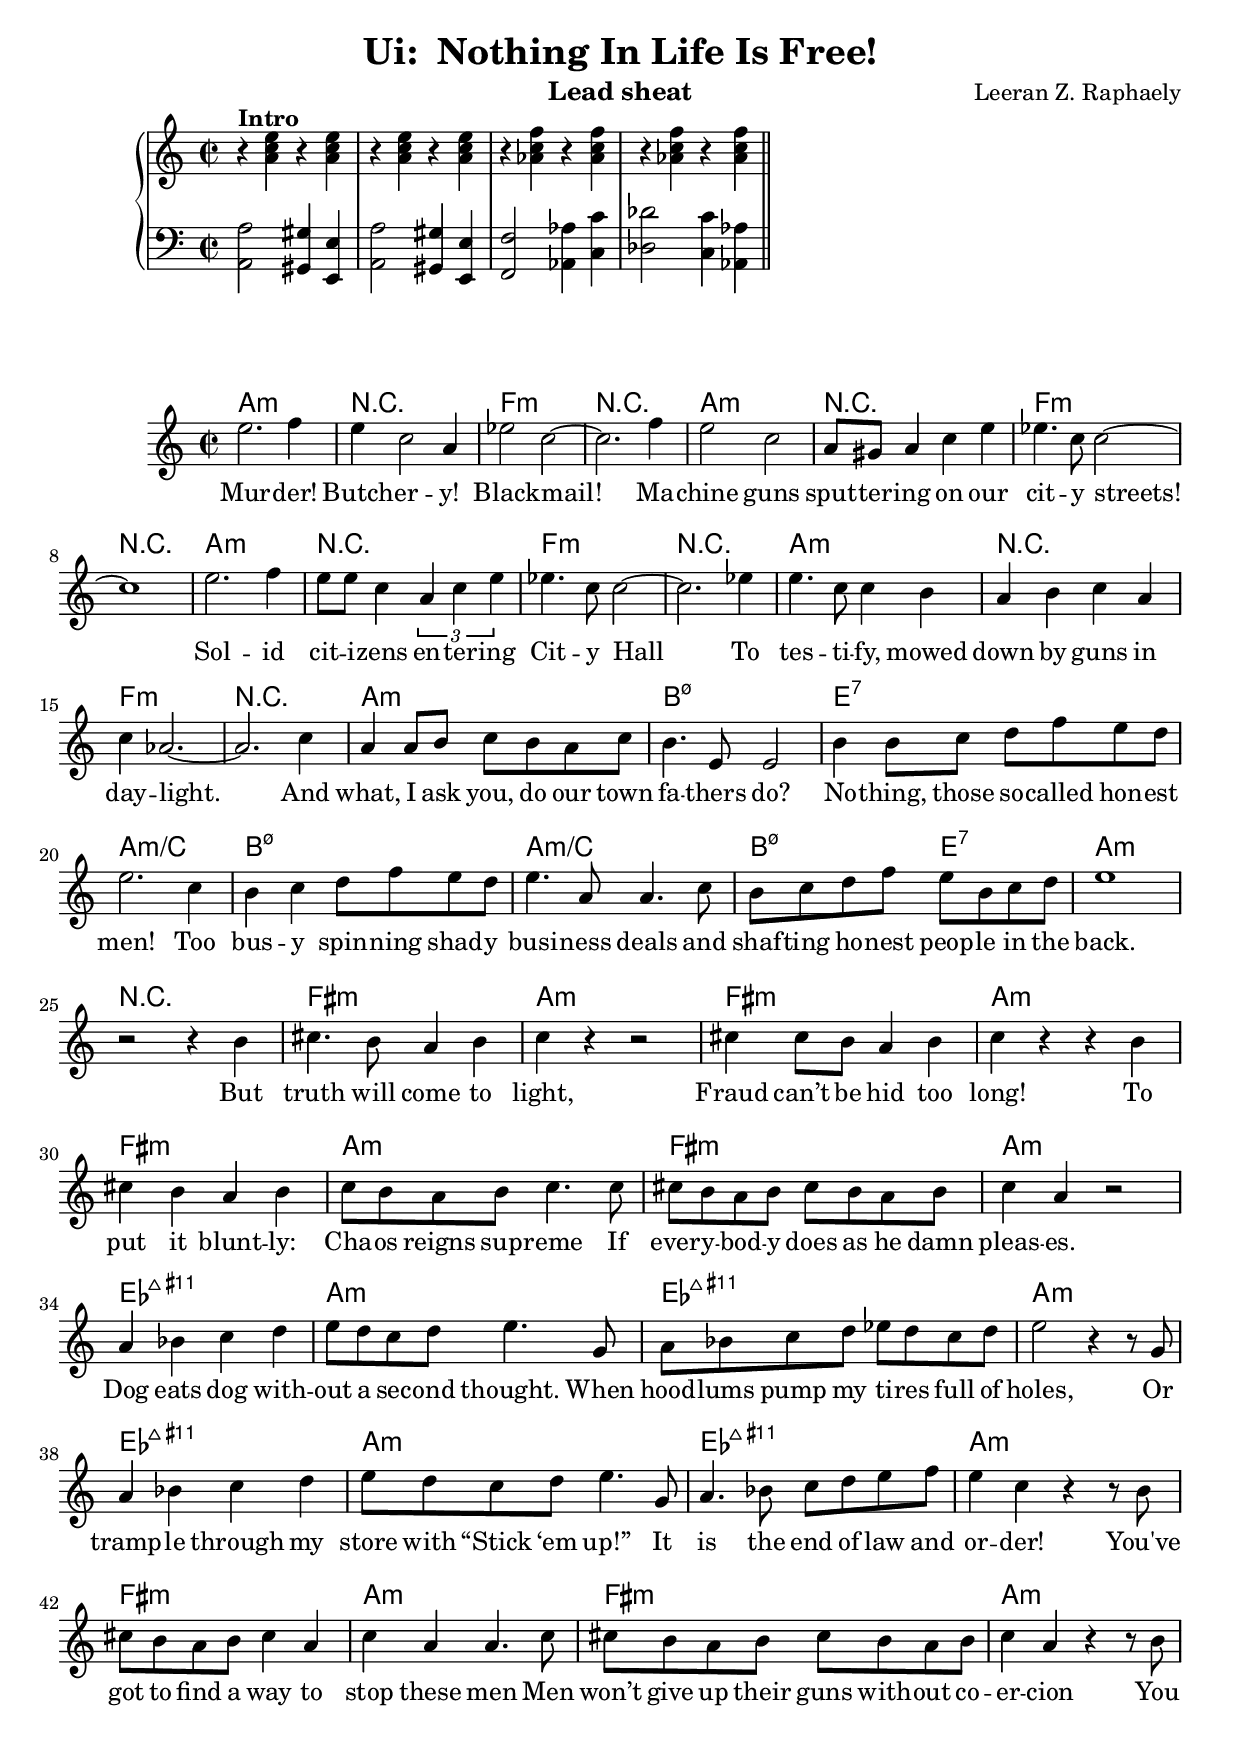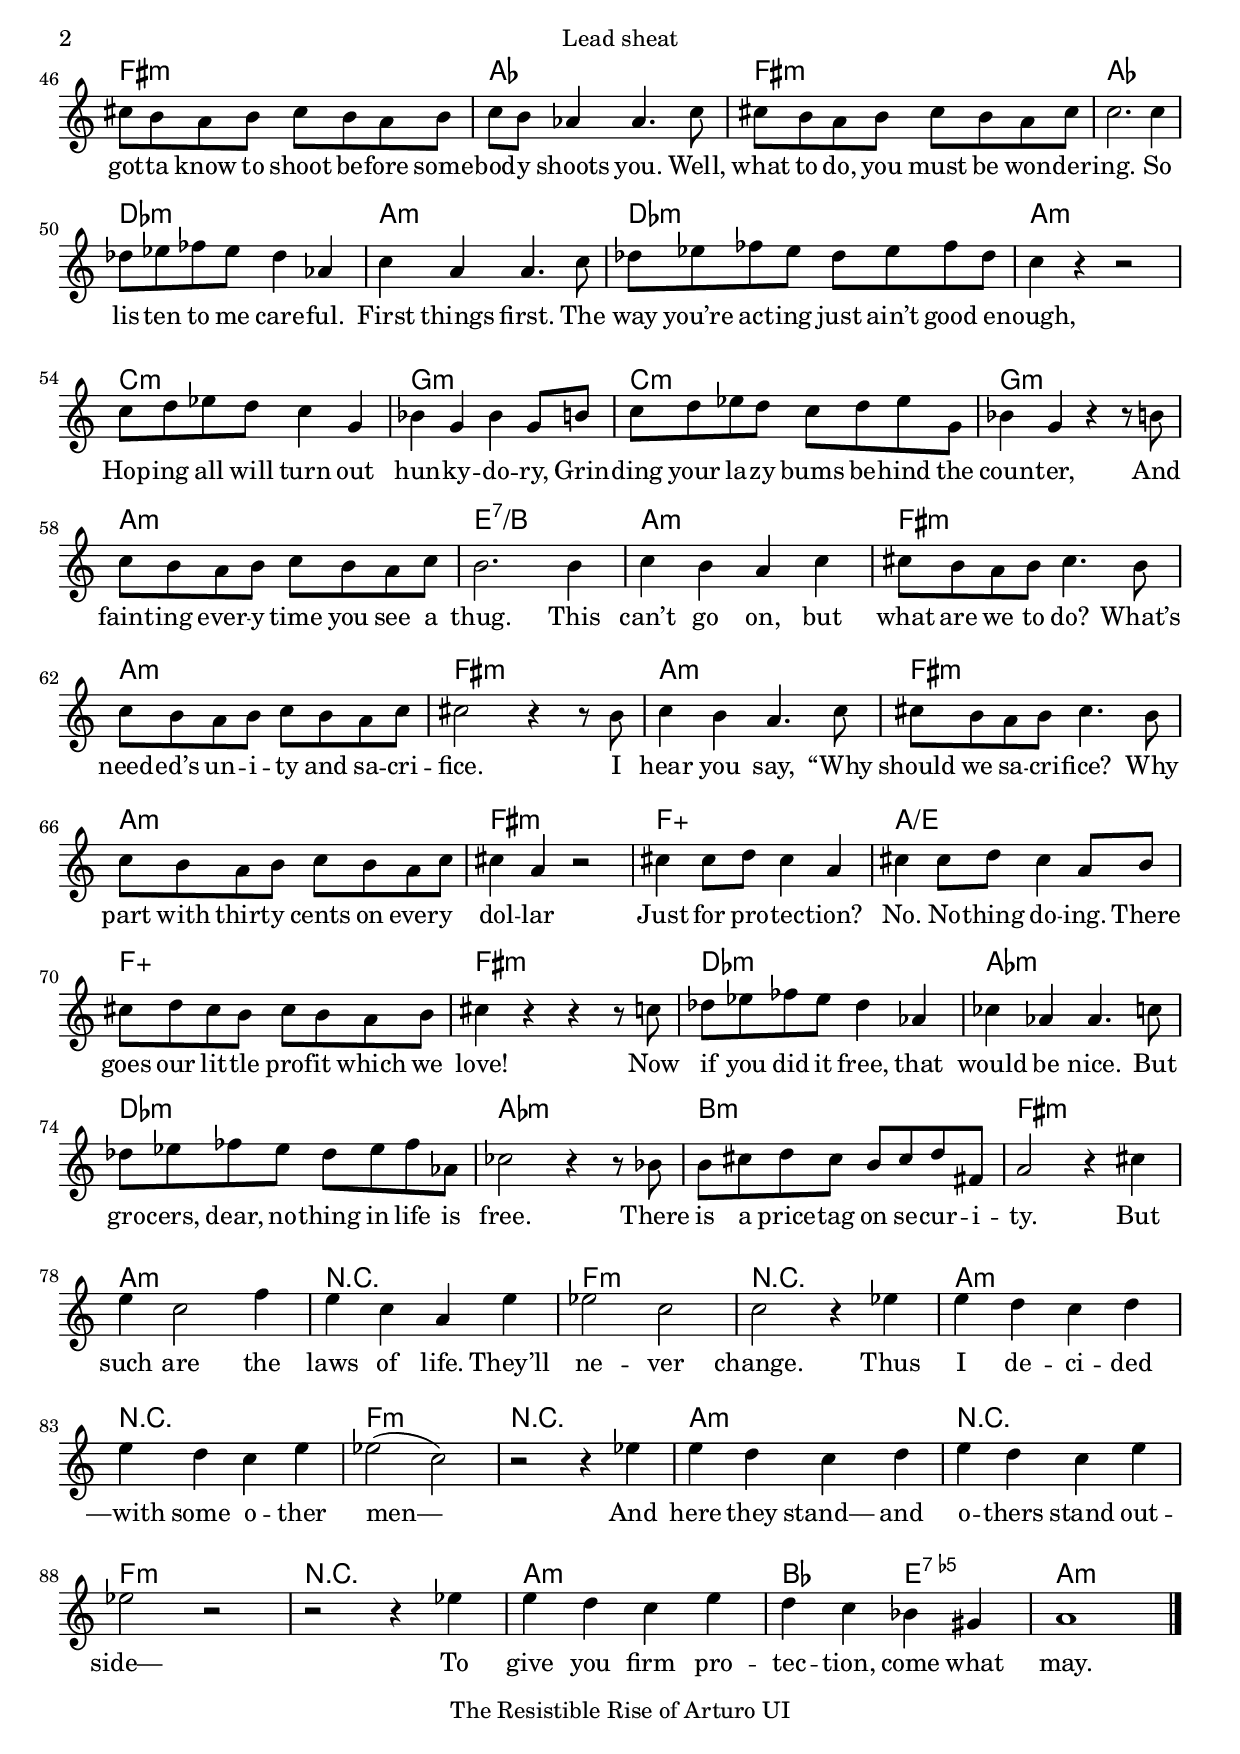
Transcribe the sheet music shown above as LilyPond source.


\header {
	title = "Ui:  Nothing In Life Is Free!"
	composer = "Leeran Z. Raphaely"
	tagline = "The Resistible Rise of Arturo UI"
	instrument = "Lead sheat"
}

\paper {
	between-system-padding = #5
	between-system-space = 3\cm
}

\version "2.10.33"

\transpose e a {

\relative c' {
\new PianoStaff<<
	\new Staff {
		\time 2/2
		\clef treble
		\key e \minor
		r4^\markup{\bold Intro}
		<e g b> r <e g b>
		r4 <e g b> r <e g b>
		r4 <ees g c> r <ees g c>
		r4 <ees g c> r <ees g c>
		\bar "||"
	}
	\new Staff {
		\clef bass
		\key e \minor
		<e, e,>2 <dis dis,>4 <b b,>
		<e e,>2 <dis dis,>4 <b b,>
		<c c,>2 <ees ees,>4 <g g,>
		<aes aes,>2 <g g,>4 <ees ees,>
	}
>>
}
}
\transpose e a {

<<

\chords {
	e1:min r c:min r e:min r c:min r e:min r c:min r e:min r c:min r
	e:min fis:min7.5- b:7 e:min/g fis:min7.5- e:min/g fis2:min7.5- b:7 e1:min r
	cis:min e:min cis:min e:min cis:min e:min cis:min e:min
	bes:maj11+ e:min bes:maj11+ e:min bes:maj11+ e:min bes:maj11+ e:min
	cis:min e:min cis:min e:min cis:min ees cis:min ees
	aes:min e:min aes:min e:min g:min d:min g:min d:min
	e:min b:7/fis e:min cis:min e:min cis:min e:min cis:min e:min cis:min
	c:5+ e/b c:5+ cis:min
	aes:min ees:min aes:min ees:min fis:min cis:min
	e:min r c:min r e:min r c:min r e:min r c:min r
	e:min f2 b:7.5- e1:min
}

\relative c'' {
	% \autoBeamOff
	\key e \minor
	\time 2/2
	b2. c4
	b4 g2 e4
	bes'2 g~ g2. c4
	b2 g
	e8 dis e4 g b
	bes4. g8 g2~ g1
	b2. c4
	b8 b g4 \times 2/3 { e4 g b }
	bes4. g8 g2~g2. bes4
	b4. g8 g4 fis
	e fis g e
	g ees2.~ ees2. g4
	e e8 fis g fis e g
	fis4. b,8 b2
	fis'4 fis8 g a c b a
	b2. g4
	fis g a8 c b a
	b4. e,8 e4. g8
	fis g a c b fis g a
	b1 r2 r4 fis
	gis4. fis8 e4 fis
	g4 r r2
	gis4 gis8 fis e4 fis
	g4 r r fis
	gis fis e fis
	g8 fis e fis g4. g8
	gis fis e fis gis fis e fis
	g4 e r2
	e4 f g a
	b8 a g a b4. d,8
	e f g a bes a g a
	b2 r4 r8 d,
	e4 f g a
	b8 a g a b4. d,8
	e4. f8 g a b c
	b4 g r r8 fis
	gis fis e fis gis4 e 
	g e e4. g8
	gis fis e fis gis fis e fis
	g4 e r r8 fis
	gis fis e fis gis fis e fis
	g fis ees4 ees4. g8
	gis fis e fis gis fis e gis
	g2. g4
	aes8 bes ces bes aes4 ees
	g e e4. g8
	aes bes ces bes aes bes ces aes
	g4 r r2
	g8 a bes a g4 d
	f d f d8 fis
	g a bes a g a bes d,
	f4 d r4 r8 fis
	g fis e fis g fis e g
	fis2. fis4
	g fis e g 
	gis8 fis e fis gis4. fis8
	g fis e fis g fis e g
	gis2 r4 r8 fis
	g4 fis e4. g8
	gis fis e fis gis4. fis8
	g fis e fis g fis e g
	gis4 e r2
	gis4 gis8 a gis4 e
	gis4 gis8 a gis4 e8 fis
	gis a gis fis gis fis e fis
	gis4 r r r8 g
	aes bes ces bes aes4 ees
	ges ees ees4. g8
	aes bes ces bes aes bes ces ees,
	ges2 r4 r8 f
	fis gis a gis fis gis a cis,
	e2 r4 gis
	b4 g2 c4
	b g e b'
	bes2 g g r4 bes
	b a g a b a g b
	bes2( g) r2 r4 bes
	b a g a b a g b
	bes2 r r r4 bes
	b a g b
	a g f dis
	e1

	\bar "|."
}

\addlyrics {
	Mur -- der!  Butch -- er -- y! Black -- mail!
	Ma -- chine guns sput -- ter -- ing on our cit -- y streets!
	Sol -- id cit -- i -- zens en -- ter -- ing Cit -- y Hall
	To tes -- ti -- fy, mowed down by guns in day -- light.
	And what, I ask you, do our town fa -- thers do?
	No -- thing, those so -- called hon -- est men!
	Too bus -- y spin -- ning shad -- y busi -- ness deals
	and shaf -- ting ho -- nest peop -- le in the back.

	But truth will come to light,
	Fraud can’t be hid too long!
	To put it blunt -- ly: Cha -- os reigns sup -- reme
	If ever -- y -- bod -- y does as he damn pleas -- es.

	Dog eats dog with -- out a sec -- ond thought.
	When hood -- lums pump my ti -- res full of holes,
	Or tramp -- le through my store with “Stick ‘em up!”
	It is the end of law and or -- der!

	You've got to find a way to stop these men 
	Men won’t give up their guns with -- out co -- er -- cion
	You got -- ta know to shoot be -- fore some -- bod -- y shoots you.
	Well, what to do, you must be won -- der -- ing.
	So lis -- ten to me care -- ful. First things first.
	The way you’re act -- ing just ain’t good e -- nough,
	Hop -- ing all will turn out hun -- ky -- do -- ry,
	Grin -- ding your la -- zy bums be -- hind the coun -- ter,
	And faint -- ing ever -- y time you see a thug.
	This can’t go on, but what are we to do?
	What’s need -- ed’s un -- i -- ty and sa -- cri -- fice.
	I hear you say, “Why should we sa -- cri -- fice?
	Why part with thirt -- y cents on ever -- y dol -- lar
	Just for pro -- tec -- tion? No.  No -- thing do -- ing.
	There goes our lit -- tle prof -- it which we love!
	Now if you did it free, that would be nice.
	But gro -- cers, dear, no -- thing in life is free.
	There is a price -- tag on se -- cur -- i -- ty.
	But such are the laws of life. They’ll ne -- ver change.
	Thus I de -- ci -- ded —with some o -- ther men—
	And here they stand— and o -- thers stand out -- side—
	To give you firm pro -- tec -- tion, come what may.
}

>>

}
